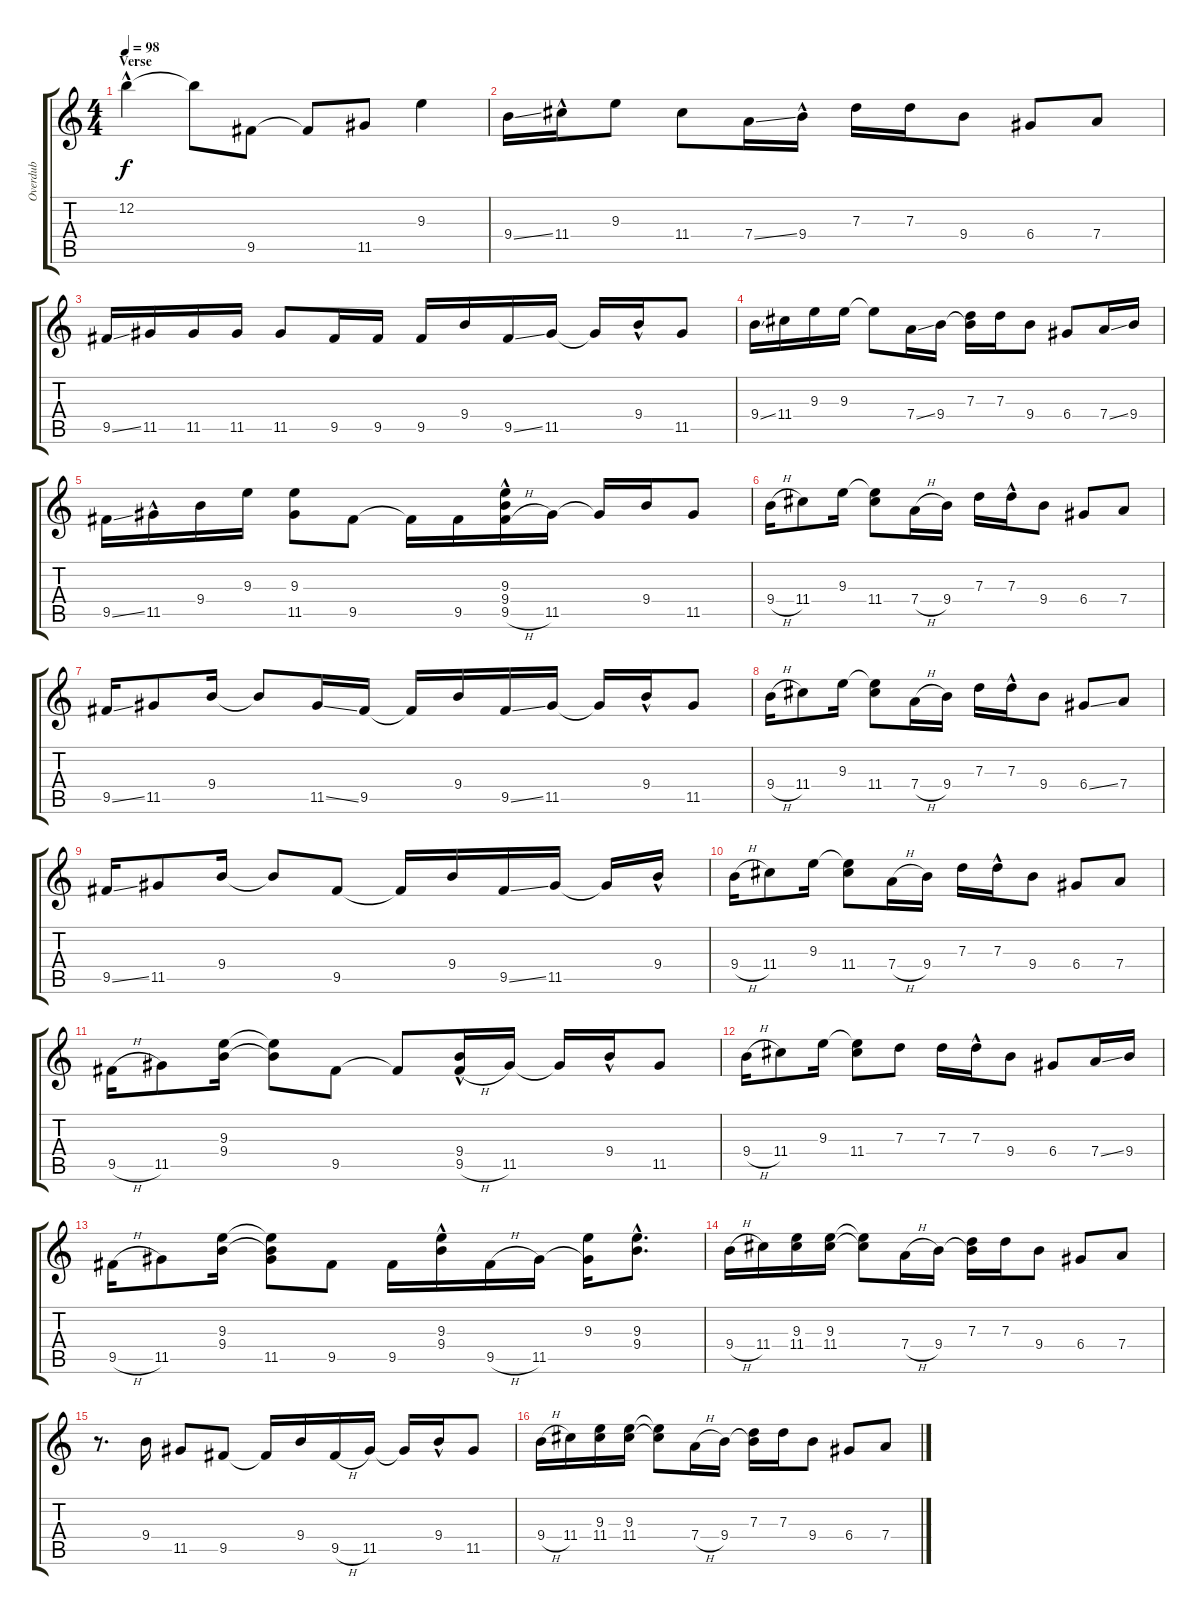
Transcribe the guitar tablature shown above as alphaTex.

\track ("Overdub" "Overdub") {instrument fretlessbass}
\staff {score tabs}
\tuning (E4 B3 G3 D3 A2 E2) {hide}
\ts (4 4)
\section ("" "Verse")
\tempo 98
\clef g2
\ks c
12.2{hac}.4{dy f} 12.2{t}.8 9.5.8 9.5{t}.8 11.5.8 9.3.4 |
9.4{ss}.16 11.4{hac}.16 9.3.8 11.4.8 7.4{ss}.16 9.4{hac}.16 7.3.16 7.3.16 9.4.8 6.4.8 7.4.8 |
9.5{ss}.16 11.5.16 11.5.16 11.5.16 11.5.8 9.5.16 9.5.16 9.5.16 9.4.16 9.5{ss}.16 11.5.16 11.5{t}.16 9.4{hac}.16 11.5.8 |
9.4{ss}.16 11.4.16 9.3.16 9.3.16 9.3{t}.8 7.4{ss}.16 9.4.16 (7.3 9.4{t}).16 7.3.16 9.4.8 6.4.8 7.4{ss}.16 9.4.16 |
9.5{ss}.16 11.5{hac}.16 9.4.16 9.3.16 (9.3 11.5).8 9.5.8 9.5{t}.16 9.5.16 (9.3{hac} 9.4{hac} 9.5{h}).16 11.5.16 11.5{t}.16 9.4.16 11.5.8 |
9.4{h}.16 11.4.8 9.3.16 (9.3{t} 11.4).8 7.4{h}.16 9.4.16 7.3.16 7.3{hac}.16 9.4.8 6.4.8 7.4.8 |
9.5{ss}.16 11.5.8 9.4.16 9.4{t}.8 11.5{ss}.16 9.5.16 9.5{t}.16 9.4.16 9.5{ss}.16 11.5.16 11.5{t}.16 9.4{hac}.16 11.5.8 |
9.4{h}.16 11.4.8 9.3.16 (9.3{t} 11.4).8 7.4{h}.16 9.4.16 7.3.16 7.3{hac}.16 9.4.8 6.4{ss}.8 7.4.8 |
9.5{ss}.16 11.5.8 9.4.16 9.4{t}.8 9.5.8 9.5{t}.16 9.4.16 9.5{ss}.16 11.5.16 11.5{t}.16 9.4{hac}.16 |
9.4{h}.16 11.4.8 9.3.16 (9.3{t} 11.4).8 7.4{h}.16 9.4.16 7.3.16 7.3{hac}.16 9.4.8 6.4.8 7.4.8 |
9.5{h}.16 11.5.8 (9.3 9.4).16 (9.3{t} 9.4{t}).8 9.5.8 9.5{t}.8 (9.4{hac} 9.5{h}).16 11.5.16 11.5{t}.16 9.4{hac}.16 11.5.8 |
9.4{h}.16 11.4.8 9.3.16 (9.3{t} 11.4).8 7.3.8 7.3.16 7.3{hac}.16 9.4.8 6.4.8 7.4{ss}.16 9.4.16 |
9.5{h}.16 11.5.8 (9.3 9.4).16 (9.3{t} 9.4{t} 11.5).8 9.5.8 9.5.16 (9.3{hac} 9.4{hac}).16 9.5{h}.16 11.5.16 (9.3 11.5{t}).16 (9.3{hac} 9.4{hac}).8{d} |
9.4{h}.16 11.4.16 (9.3 11.4).16 (9.3 11.4).16 (9.3{t} 11.4{t}).8 7.4{h}.16 9.4.16 (7.3 9.4{t}).16 7.3.16 9.4.8 6.4.8 7.4.8 |
r.8{d} 9.4.16 11.5.8 9.5.8 9.5{t}.16 9.4.16 9.5{h}.16 11.5.16 11.5{t}.16 9.4{hac}.16 11.5.8 |
9.4{h}.16 11.4.16 (9.3 11.4).16 (9.3 11.4).16 (9.3{t} 11.4{t}).8 7.4{h}.16 9.4.16 (7.3 9.4{t}).16 7.3.16 9.4.8 6.4.8 7.4.8
